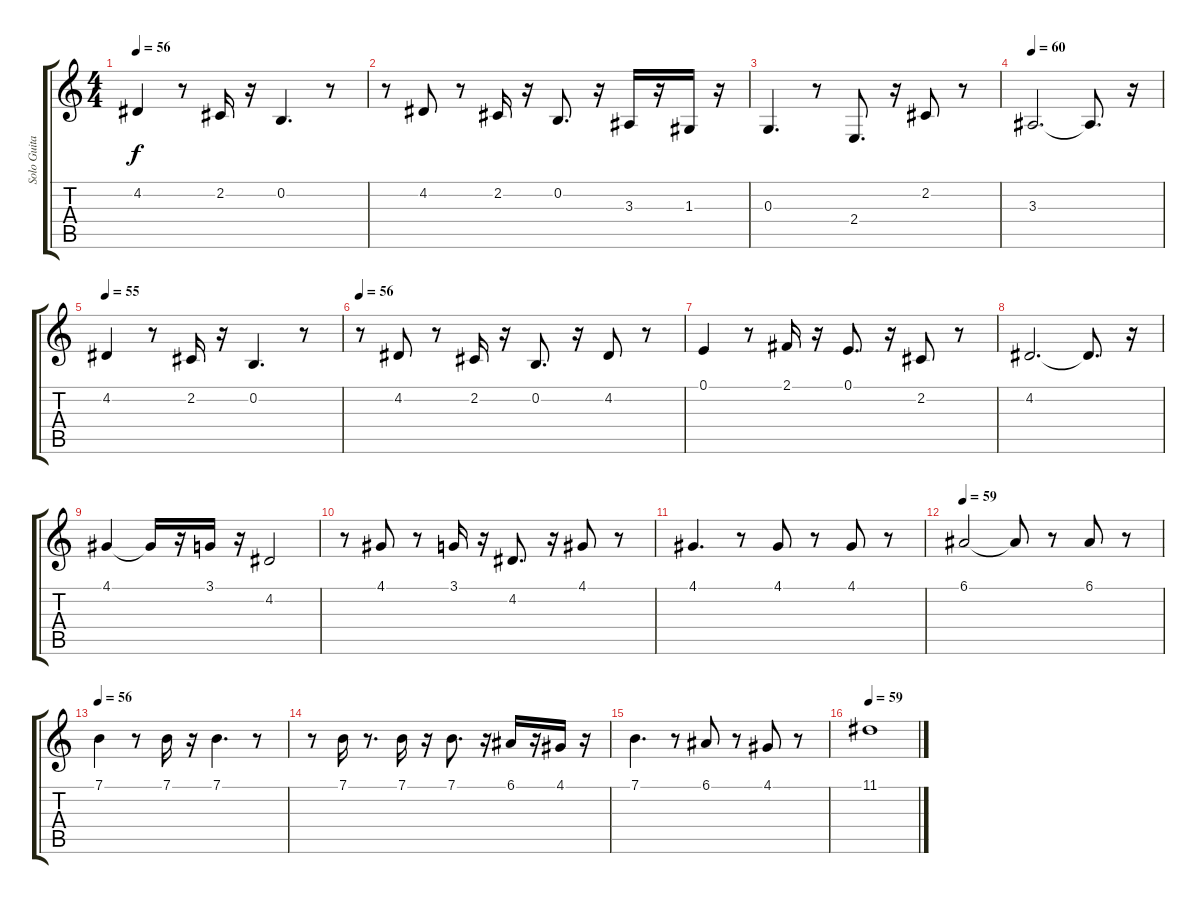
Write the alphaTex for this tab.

\track ("Solo Guitar ????????" "Solo Guita") {instrument viola}
\staff {score tabs}
\tuning (E4 B3 G3 D3 A2 E2) {hide}
\ts (4 4)
\tempo 56
\clef g2
\ks c
4.2.4{dy f} r.8 2.2.16 r.16 0.2.4{d} r.8 |
r.8 4.2.8 r.8 2.2.16 r.16 0.2.8{d} r.16 3.3.16 r.16 1.3.16 r.16 |
0.3.4{d} r.8 2.4.8{d} r.16 2.2.8 r.8 |
\tempo 60
3.3.2{d} 3.3{t}.8{d} r.16 |
\tempo 55
4.2.4 r.8 2.2.16 r.16 0.2.4{d} r.8 |
\tempo 56
r.8 4.2.8 r.8 2.2.16 r.16 0.2.8{d} r.16 4.2.8 r.8 |
0.1.4 r.8 2.1.16 r.16 0.1.8{d} r.16 2.2.8 r.8 |
4.2.2{d} 4.2{t}.8{d} r.16 |
4.1.4 4.1{t}.16 r.16 3.1.16 r.16 4.2.2 |
r.8 4.1.8 r.8 3.1.16 r.16 4.2.8{d} r.16 4.1.8 r.8 |
4.1.4{d} r.8 4.1.8 r.8 4.1.8 r.8 |
\tempo 59
6.1.2 6.1{t}.8 r.8 6.1.8 r.8 |
\tempo 56
7.1.4 r.8 7.1.16 r.16 7.1.4{d} r.8 |
r.8 7.1.16 r.8{d} 7.1.16 r.16 7.1.8{d} r.16 6.1.16 r.16 4.1.16 r.16 |
7.1.4{d} r.8 6.1.8 r.8 4.1.8 r.8 |
\tempo 59
11.1.1
